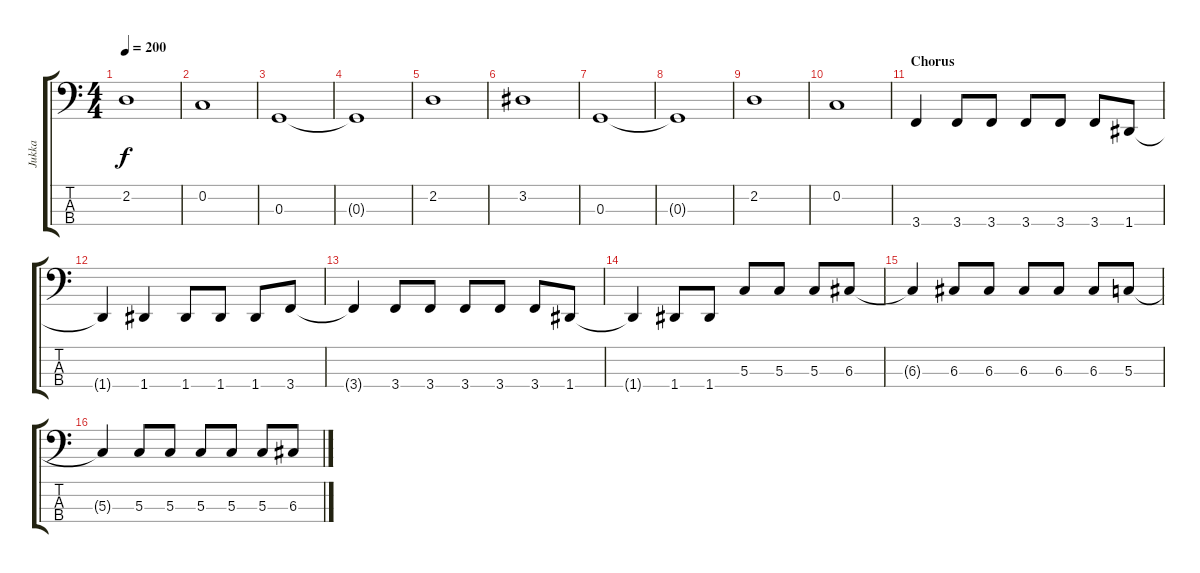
\track ("Jukka" "Jukka") {instrument electricbasspick}
\staff {score tabs}
\tuning (F2 C2 G1 D1) {hide}
\ts (4 4)
\tempo 200
\clef f4
\ks c
2.2.1{dy f} |
0.2.1 |
0.3.1 |
0.3{t}.1 |
2.2.1 |
3.2.1 |
0.3.1 |
0.3{t}.1 |
2.2.1 |
0.2.1 |
\section ("" "Chorus")
3.4.4 3.4.8 3.4.8 3.4.8 3.4.8 3.4.8 1.4.8 |
1.4{t}.4 1.4.4 1.4.8 1.4.8 1.4.8 3.4.8 |
3.4{t}.4 3.4.8 3.4.8 3.4.8 3.4.8 3.4.8 1.4.8 |
1.4{t}.4 1.4.8 1.4.8 5.3.8 5.3.8 5.3.8 6.3.8 |
6.3{t}.4 6.3.8 6.3.8 6.3.8 6.3.8 6.3.8 5.3.8 |
5.3{t}.4 5.3.8 5.3.8 5.3.8 5.3.8 5.3.8 6.3.8
